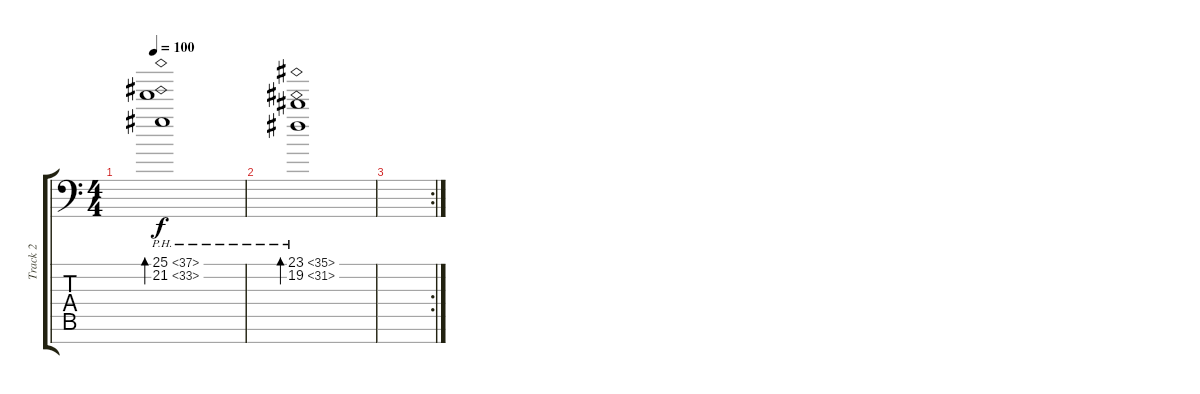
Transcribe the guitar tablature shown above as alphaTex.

\track ("Track 2" "Track 2") {instrument acousticgrandpiano}
\staff {score tabs}
\tuning (E4 B3 G3 D3 A2 E2 Ab1) {hide}
\ts (4 4)
\tempo 100
\clef f4
\ks c
(25.1{ph 12} 21.2{ph 12}).1{bd 240 dy f} |
(23.1{ph 12} 19.2{ph 12}).1{bd 240} |
\rc 2
